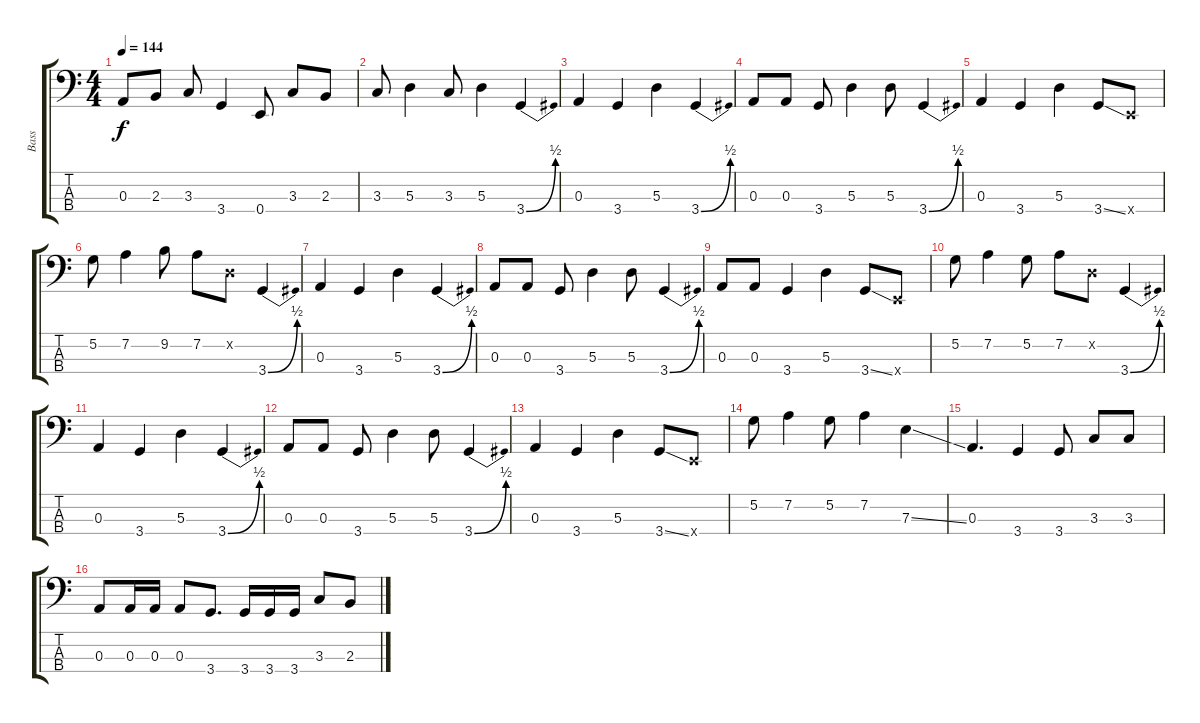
\track ("Bass" "Bass") {instrument electricbassfinger}
\staff {score tabs}
\tuning (G2 D2 A1 E1) {hide}
\ts (4 4)
\tempo 144
\clef f4
\ks c
0.3.8{dy f} 2.3.8 3.3.8 3.4.4 0.4.8 3.3.8 2.3.8 |
3.3.8 5.3.4 3.3.8 5.3.4 3.4{be (bend 0 0 60 2)}.4 |
0.3.4 3.4.4 5.3.4 3.4{be (bend 0 0 60 2)}.4 |
0.3.8 0.3.8 3.4.8 5.3.4 5.3.8 3.4{be (bend 0 0 60 2)}.4 |
0.3.4 3.4.4 5.3.4 3.4{ss}.8 0.4{x}.8 |
5.2.8 7.2.4 9.2.8 7.2.8 0.2{x}.8 3.4{be (bend 0 0 60 2)}.4 |
0.3.4 3.4.4 5.3.4 3.4{be (bend 0 0 60 2)}.4 |
0.3.8 0.3.8 3.4.8 5.3.4 5.3.8 3.4{be (bend 0 0 60 2)}.4 |
0.3.8 0.3.8 3.4.4 5.3.4 3.4{ss}.8 0.4{x}.8 |
5.2.8 7.2.4 5.2.8 7.2.8 0.2{x}.8 3.4{be (bend 0 0 60 2)}.4 |
0.3.4 3.4.4 5.3.4 3.4{be (bend 0 0 60 2)}.4 |
0.3.8 0.3.8 3.4.8 5.3.4 5.3.8 3.4{be (bend 0 0 60 2)}.4 |
0.3.4 3.4.4 5.3.4 3.4{ss}.8 0.4{x}.8 |
5.2.8 7.2.4 5.2.8 7.2.4 7.3{ss}.4 |
0.3.4{d} 3.4.4 3.4.8 3.3.8 3.3.8 |
0.3.8 0.3.16 0.3.16 0.3.8 3.4.8{d} 3.4.16 3.4.16 3.4.16 3.3.8 2.3.8
